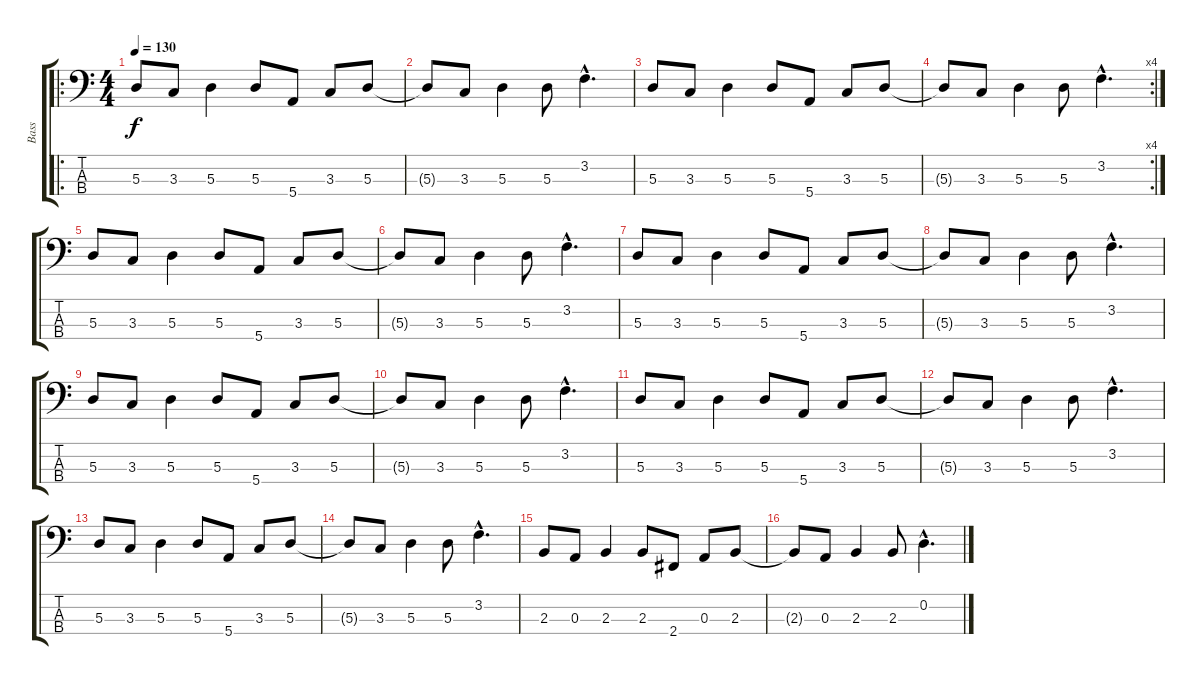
\track ("Bass" "Bass") {instrument electricbasspick}
\staff {score tabs}
\tuning (G2 D2 A1 E1) {hide}
\ro
\ts (4 4)
\tempo 130
\clef f4
\ks c
5.3.8{dy f instrument electricbasspick} 3.3.8 5.3.4 5.3.8 5.4.8 3.3.8 5.3.8 |
5.3{t}.8 3.3.8 5.3.4 5.3.8 3.2{hac}.4{d} |
5.3.8 3.3.8 5.3.4 5.3.8 5.4.8 3.3.8 5.3.8 |
\rc 4
5.3{t}.8 3.3.8 5.3.4 5.3.8 3.2{hac}.4{d} |
5.3.8 3.3.8 5.3.4 5.3.8 5.4.8 3.3.8 5.3.8 |
5.3{t}.8 3.3.8 5.3.4 5.3.8 3.2{hac}.4{d} |
5.3.8 3.3.8 5.3.4 5.3.8 5.4.8 3.3.8 5.3.8 |
5.3{t}.8 3.3.8 5.3.4 5.3.8 3.2{hac}.4{d} |
5.3.8 3.3.8 5.3.4 5.3.8 5.4.8 3.3.8 5.3.8 |
5.3{t}.8 3.3.8 5.3.4 5.3.8 3.2{hac}.4{d} |
5.3.8 3.3.8 5.3.4 5.3.8 5.4.8 3.3.8 5.3.8 |
5.3{t}.8 3.3.8 5.3.4 5.3.8 3.2{hac}.4{d} |
5.3.8 3.3.8 5.3.4 5.3.8 5.4.8 3.3.8 5.3.8 |
5.3{t}.8 3.3.8 5.3.4 5.3.8 3.2{hac}.4{d} |
2.3.8 0.3.8 2.3.4 2.3.8 2.4.8 0.3.8 2.3.8 |
2.3{t}.8 0.3.8 2.3.4 2.3.8 0.2{hac}.4{d}
